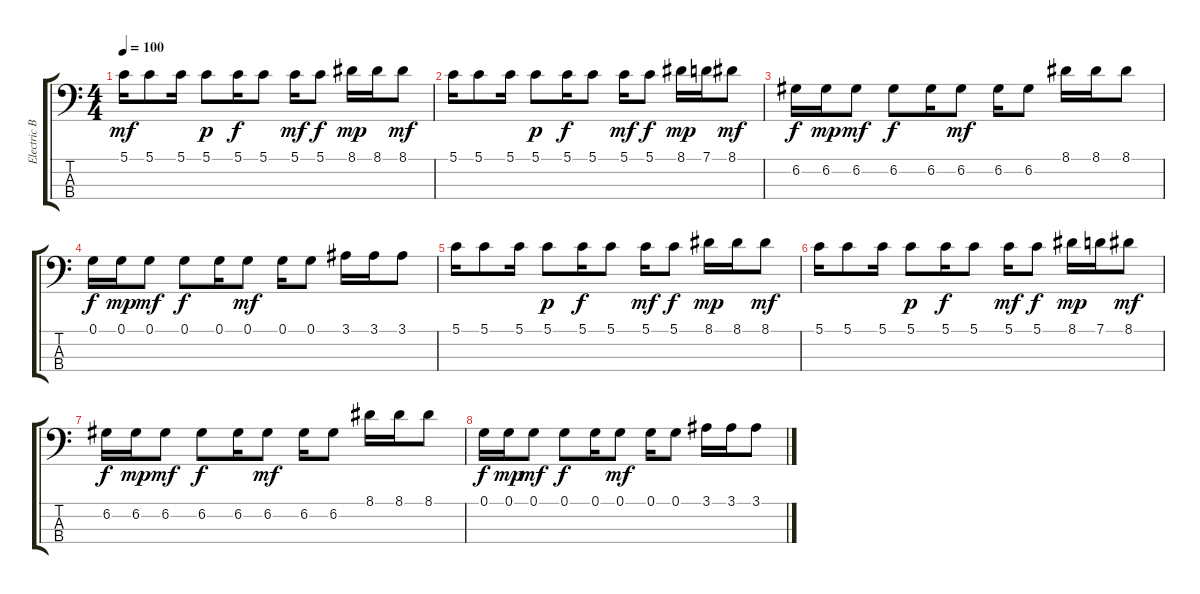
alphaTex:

\track ("Electric Bass -- Picked" "Electric B") {instrument electricbasspick}
\staff {score tabs}
\tuning (G2 D2 A1 E1) {hide}
\ts (4 4)
\tempo 100
\clef f4
\ks c
5.1.16{dy mf} 5.1.8 5.1.16 5.1.8{dy p} 5.1.16{dy f} 5.1.8 5.1.16{dy mf} 5.1.8{dy f} 8.1.16{dy mp} 8.1.16 8.1.8{dy mf} |
5.1.16 5.1.8 5.1.16 5.1.8{dy p} 5.1.16{dy f} 5.1.8 5.1.16{dy mf} 5.1.8{dy f} 8.1.16{dy mp} 7.1.16 8.1.8{dy mf} |
6.2.16{dy f} 6.2.16{dy mp} 6.2.8{dy mf} 6.2.8{dy f} 6.2.16 6.2.8{dy mf} 6.2.16 6.2.8 8.1.16 8.1.16 8.1.8 |
0.1.16{dy f} 0.1.16{dy mp} 0.1.8{dy mf} 0.1.8{dy f} 0.1.16 0.1.8{dy mf} 0.1.16 0.1.8 3.1.16 3.1.16 3.1.8 |
5.1.16 5.1.8 5.1.16 5.1.8{dy p} 5.1.16{dy f} 5.1.8 5.1.16{dy mf} 5.1.8{dy f} 8.1.16{dy mp} 8.1.16 8.1.8{dy mf} |
5.1.16 5.1.8 5.1.16 5.1.8{dy p} 5.1.16{dy f} 5.1.8 5.1.16{dy mf} 5.1.8{dy f} 8.1.16{dy mp} 7.1.16 8.1.8{dy mf} |
6.2.16{dy f} 6.2.16{dy mp} 6.2.8{dy mf} 6.2.8{dy f} 6.2.16 6.2.8{dy mf} 6.2.16 6.2.8 8.1.16 8.1.16 8.1.8 |
0.1.16{dy f} 0.1.16{dy mp} 0.1.8{dy mf} 0.1.8{dy f} 0.1.16 0.1.8{dy mf} 0.1.16 0.1.8 3.1.16 3.1.16 3.1.8
